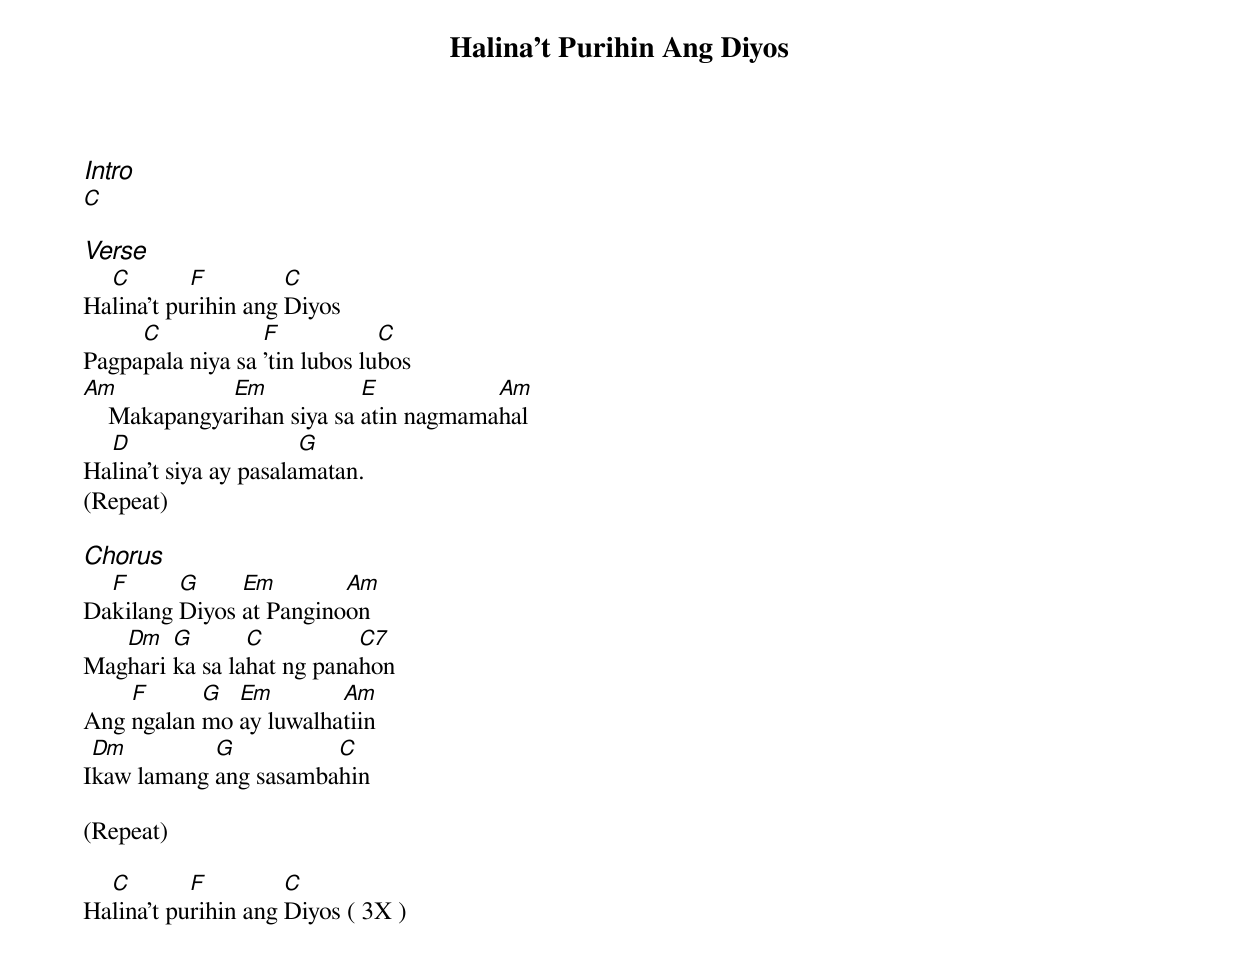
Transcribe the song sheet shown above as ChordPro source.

{title: Halina't Purihin Ang Diyos}
{ng}
{columns: 1}
{ci:Intro}
[C]

{ci:Verse}
Ha[C]lina't pu[F]rihin ang [C]Diyos
Pagpa[C]pala niya sa [F]'tin lubos lu[C]bos
[Am]    Makapangya[Em]rihan siya sa [E]atin nagmama[Am]hal
Ha[D]lina't siya ay pasala[G]matan.
(Repeat)

{ci:Chorus}
Da[F]kilang [G]Diyos [Em]at Pangino[Am]on
Mag[Dm]hari [G]ka sa la[C]hat ng pana[C7]hon
Ang [F]ngalan [G]mo [Em]ay luwalha[Am]tiin
I[Dm]kaw lamang [G]ang sasamba[C]hin

(Repeat)

Ha[C]lina't pu[F]rihin ang [C]Diyos ( 3X )
